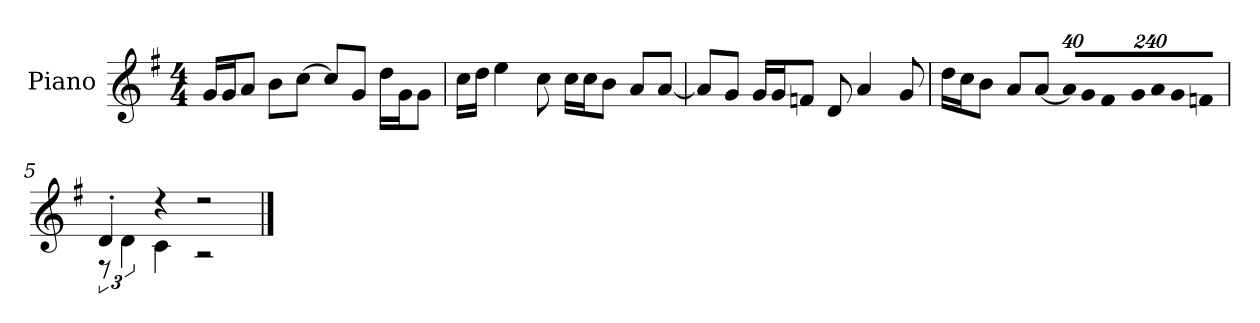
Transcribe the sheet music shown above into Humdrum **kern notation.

**kern
*part1
*staff1
*I"Piano
*I'P-no
*clefG2
*k[f#]
*M4/4
*MM90
=1
16g/LL
16g/J
8a/J
8b\L
[8cc\J
8cc/L]
8g/J
16dd\LL
16g\J
8g\J
=2
16cc\LL
16dd\JJ
4ee\
8cc\
16cc\LL
16cc\J
8b\J
8a/L
[8a/J
=3
8a/L]
8g/J
16g/LL
16g/J
8fn/J
8d/
4a/
8g/
=4
16dd\LL
16cc\J
8b\J
8a/L
[8a/J
*Xbrackettup
!LO:N:vis=32
640%23a/KLL]
!LO:N:vis=16
1920%137g/
!LO:N:vis=32
640%23f#/K
!LO:N:vis=16
1920%137g/
!LO:N:vis=16
1920%137a/
!LO:N:vis=16
1920%137g/J
!LO:N:vis=8
960%137fn/J
!!LO:LB:g=z
=5
*^
*	*brackettup
4d'/	12r
.	6d\
4r	4c\
2r	2r
*v	*v
==
*-
